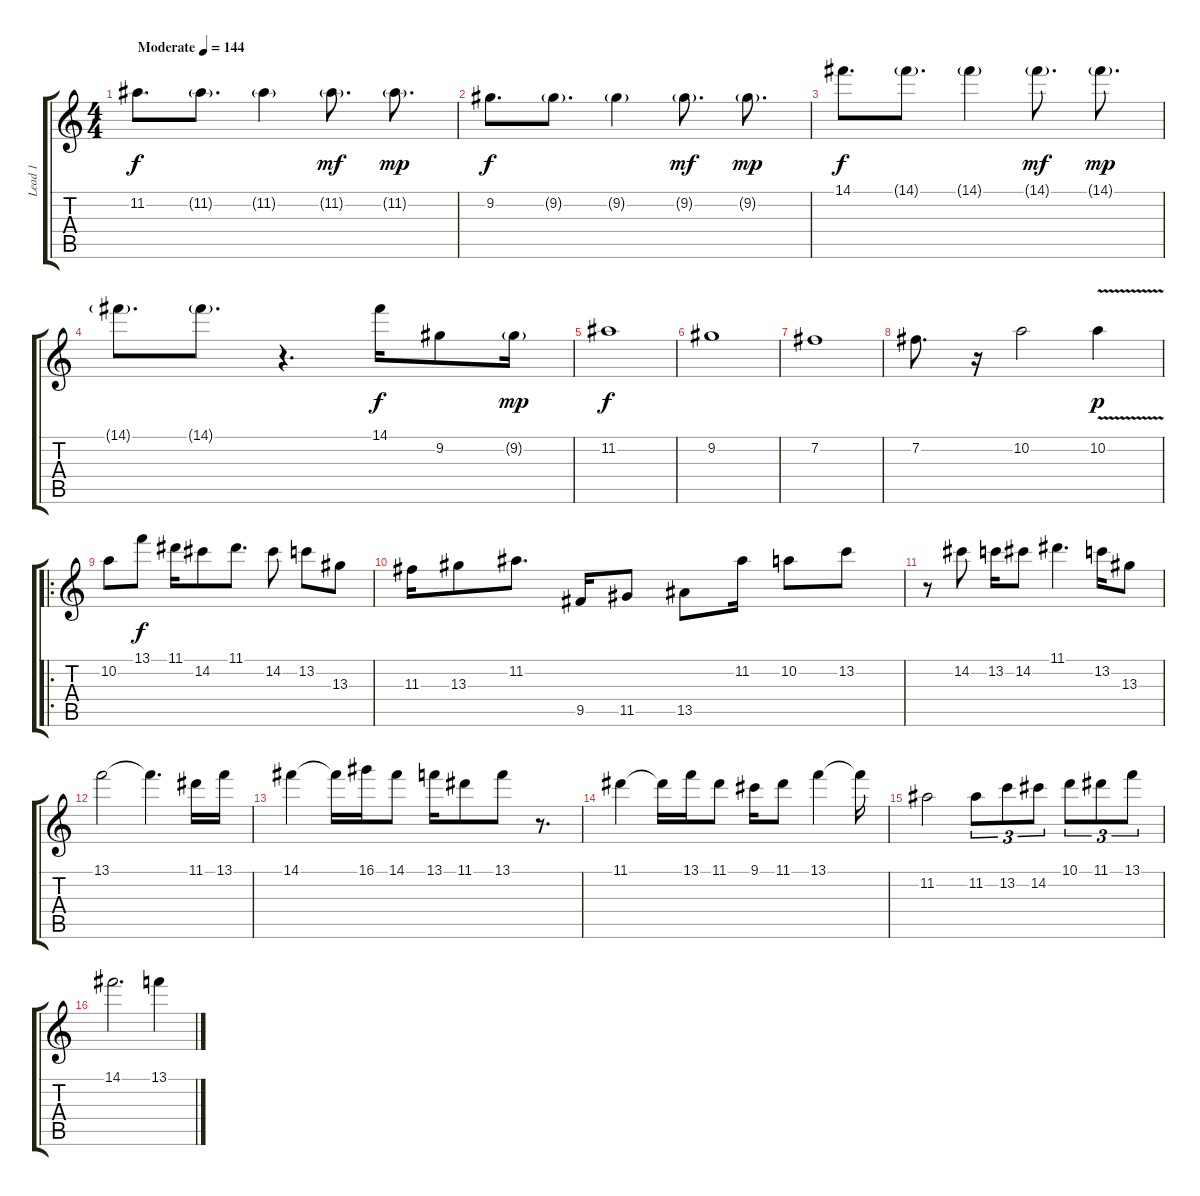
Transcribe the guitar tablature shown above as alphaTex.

\track ("Lead 1" "Lead 1") {instrument distortionguitar}
\staff {score tabs}
\tuning (E4 B3 G3 D3 A2 E2) {hide}
\ts (4 4)
\tempo (144 "Moderate")
\clef g2
\ks c
11.2.8{d dy f instrument distortionguitar} 11.2{g}.8{d} 11.2{g}.4 11.2{g}.8{d dy mf} 11.2{g}.8{d dy mp} |
9.2.8{d dy f} 9.2{g}.8{d} 9.2{g}.4 9.2{g}.8{d dy mf} 9.2{g}.8{d dy mp} |
14.1.8{d dy f} 14.1{g}.8{d} 14.1{g}.4 14.1{g}.8{d dy mf} 14.1{g}.8{d dy mp} |
14.1{g}.8{d} 14.1{g}.8{d} r.4{d} 14.1.16{dy f} 9.2.8 9.2{g}.16{dy mp} |
11.2.1{dy f} |
9.2.1 |
7.2.1 |
7.2.8{d} r.16 10.2.2 10.2{v}.4{dy p} |
\ro
10.2.8 13.1.8{dy f} 11.1.16 14.2.8 11.1.8{d} 14.2.8 13.2.8 13.3.8 |
11.3.16 13.3.8 11.2.8{d} 9.5.16 11.5.8 13.5.8 11.2.16 10.2.8 13.2.8 |
r.8 14.2.8 13.2.16 14.2.8 11.1.4{d} 13.2.16 13.3.8 |
13.1.2 13.1{t}.4{d} 11.1.16 13.1.16 |
14.1.4 14.1{t}.16 16.1.16 14.1.8 13.1.16 11.1.8 13.1.8 r.8{d} |
11.1.4 11.1{t}.16 13.1.16 11.1.8 9.1.16 11.1.8 13.1.4 13.1{t}.16 |
11.2.2 11.2.8{tu (3 2)} 13.2.8{tu (3 2)} 14.2.8{tu (3 2)} 10.1.8{tu (3 2)} 11.1.8{tu (3 2)} 13.1.8{tu (3 2)} |
14.1.2{d} 13.1.4
